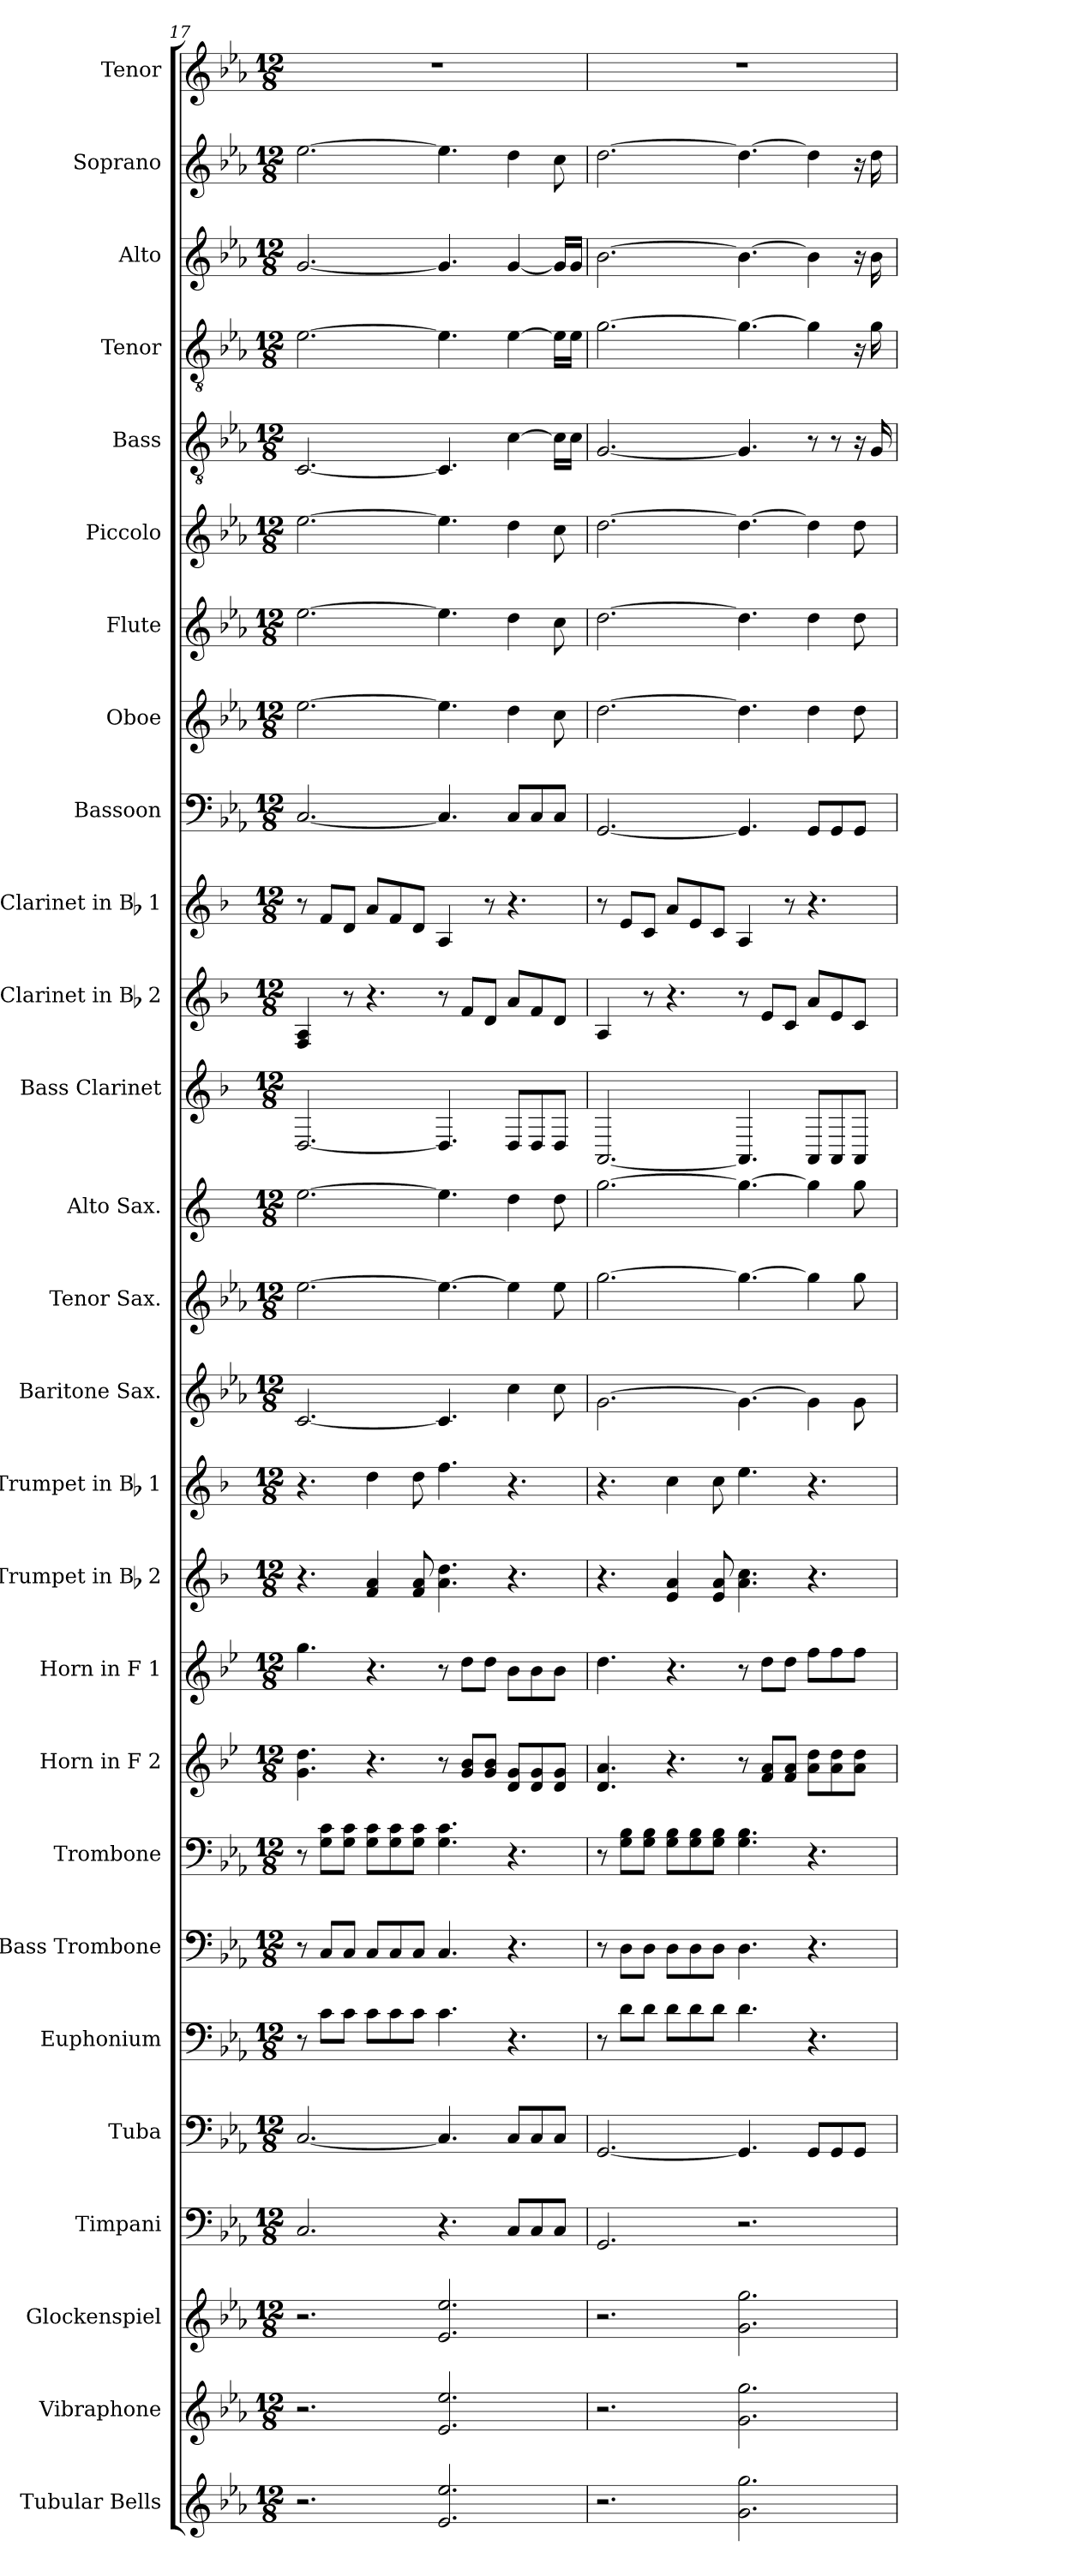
**kern	**kern	**kern	**kern	**kern	**kern	**kern	**kern	**kern	**kern	**kern	**kern	**kern	**kern	**kern	**kern	**kern	**kern	**kern	**kern	**kern	**kern	**kern	**kern	**kern	**kern	**kern
*part27	*part26	*part25	*part24	*part23	*part22	*part21	*part20	*part19	*part18	*part17	*part16	*part15	*part14	*part13	*part12	*part11	*part10	*part9	*part8	*part7	*part6	*part5	*part4	*part3	*part2	*part1
*staff27	*staff26	*staff25	*staff24	*staff23	*staff22	*staff21	*staff20	*staff19	*staff18	*staff17	*staff16	*staff15	*staff14	*staff13	*staff12	*staff11	*staff10	*staff9	*staff8	*staff7	*staff6	*staff5	*staff4	*staff3	*staff2	*staff1
*I"Tubular Bells	*I"Vibraphone	*I"Glockenspiel	*I"Timpani	*I"Tuba	*I"Euphonium	*I"Bass Trombone	*I"Trombone	*I"Horn in F 2	*I"Horn in F 1	*I"Trumpet in Bb 2	*I"Trumpet in Bb 1	*I"Baritone Sax.	*I"Tenor Sax.	*I"Alto Sax.	*I"Bass Clarinet	*I"Clarinet in Bb 2	*I"Clarinet in Bb 1	*I"Bassoon	*I"Oboe	*I"Flute	*I"Piccolo	*I"Bass	*I"Tenor	*I"Alto	*I"Soprano	*I"Tenor
*I'Tubular Bells	*I'Vibraphone	*I'Glockenspiel	*I'Timpani	*I'Tuba	*I'Euphonium	*I'Bass Trombone	*I'Trombone	*I'Horn in F 2	*I'Horn in F 1	*I'Trumpet in Bb 2	*I'Trumpet in Bb 1	*I'Baritone Sax.	*I'Tenor Sax.	*I'Alto Sax.	*I'Bass Clarinet	*I'Clarinet in Bb 2	*I'Clarinet in Bb 1	*I'Bassoon	*I'Oboe	*I'Flute	*I'Piccolo	*I'Bass	*I'Tenor	*I'Alto	*I'Soprano	*I'Tenor
*clefG2	*clefG2	*clefG2	*clefF4	*clefF4	*clefF4	*clefF4	*clefF4	*clefG2	*clefG2	*clefG2	*clefG2	*clefG2	*clefG2	*clefG2	*clefG2	*clefG2	*clefG2	*clefF4	*clefG2	*clefG2	*clefG2	*clefGv2	*clefGv2	*clefG2	*clefG2	*clefG2
*	*	*ITrd-14c-24	*	*	*	*	*	*ITrd4c7	*ITrd4c7	*ITrd1c2	*ITrd1c2	*ITrd12c21	*ITrd8c14	*ITrd5c9	*ITrd1c2	*ITrd1c2	*ITrd1c2	*	*	*	*ITrd-7c-12	*ITrd7c12	*ITrd7c12	*	*	*
*k[b-e-a-]	*k[b-e-a-]	*k[b-e-a-]	*k[b-e-a-]	*k[b-e-a-]	*k[b-e-a-]	*k[b-e-a-]	*k[b-e-a-]	*k[b-e-a-]	*k[b-e-a-]	*k[b-e-a-]	*k[b-e-a-]	*k[b-e-a-]	*k[b-e-a-]	*k[b-e-a-]	*k[b-e-a-]	*k[b-e-a-]	*k[b-e-a-]	*k[b-e-a-]	*k[b-e-a-]	*k[b-e-a-]	*k[b-e-a-]	*k[b-e-a-]	*k[b-e-a-]	*k[b-e-a-]	*k[b-e-a-]	*k[b-e-a-]
*E-:	*E-:	*E-:	*E-:	*E-:	*E-:	*E-:	*E-:	*E-:	*E-:	*E-:	*E-:	*E-:	*E-:	*E-:	*E-:	*E-:	*E-:	*E-:	*E-:	*E-:	*E-:	*E-:	*E-:	*E-:	*E-:	*E-:
*M12/8	*M12/8	*M12/8	*M12/8	*M12/8	*M12/8	*M12/8	*M12/8	*M12/8	*M12/8	*M12/8	*M12/8	*M12/8	*M12/8	*M12/8	*M12/8	*M12/8	*M12/8	*M12/8	*M12/8	*M12/8	*M12/8	*M12/8	*M12/8	*M12/8	*M12/8	*M12/8
=17	=17	=17	=17	=17	=17	=17	=17	=17	=17	=17	=17	=17	=17	=17	=17	=17	=17	=17	=17	=17	=17	=17	=17	=17	=17	=17
!	!	!	!	!	!	!	!	!	!	!	!	!	!	!	!	!	!	!	!	!	!	!	!	!	!	!LO:N:vis=1
2.r	2.r	2.r	2.Ci/	[<2.Ci/	8r	8r	8r	4.ci\ 4.gi	4.cci\	4.r	4.r	[<2.Ci/	[>2.e-i\	[>2.gi\	[<2.Ci/	4E-i/ 4Gi	8r	[<2.Ci/	[>2.ee-i\	[>2.ee-i\	[>2.eee-i\	[<2.CCi/	[>2.E-i\	[<2.gi/	[>2.ee-i\	1.r
.	.	.	.	.	8ci\L	8Ci/L	8Gi\ 8ciL	.	.	.	.	.	.	.	.	.	8e-i/L	.	.	.	.	.	.	.	.	.
.	.	.	.	.	8ci\J	8Ci/J	8Gi\ 8ciJ	.	.	.	.	.	.	.	.	8r	8ci/J	.	.	.	.	.	.	.	.	.
.	.	.	.	.	8ci\L	8Ci/L	8Gi\ 8ciL	4.r	4.r	4e-i/ 4gi	4cci\	.	.	.	.	4.r	8gi/L	.	.	.	.	.	.	.	.	.
.	.	.	.	.	8ci\	8Ci/	8Gi\ 8ci	.	.	.	.	.	.	.	.	.	8e-i/	.	.	.	.	.	.	.	.	.
.	.	.	.	.	8ci\J	8Ci/J	8Gi\ 8ciJ	.	.	8e-i/ 8gi	8cci\	.	.	.	.	.	8ci/J	.	.	.	.	.	.	.	.	.
2.e-i/ 2.ee-i	2.e-i/ 2.ee-i	2.eee-i/ 2.eeee-i	4.r	4.Ci/]	4.ci\	4.Ci/	4.Gi\ 4.ci	8r	8r	4.gi\ 4.cci	4.ee-i\	4.Ci/]	4.e-i\_>	4.gi\]	4.Ci/]	8r	4Gi/	4.Ci/]	4.ee-i\]	4.ee-i\]	4.eee-i\]	4.CCi/]	4.E-i\]	4.gi/]	4.ee-i\]	.
.	.	.	.	.	.	.	.	8ci/ 8e-iL	8gi\L	.	.	.	.	.	.	8e-i/L	.	.	.	.	.	.	.	.	.	.
.	.	.	.	.	.	.	.	8ci/ 8e-iJ	8gi\J	.	.	.	.	.	.	8ci/J	8r	.	.	.	.	.	.	.	.	.
.	.	.	8Ci/L	8Ci/L	4.r	4.r	4.r	8Gi/ 8ciL	8e-i\L	4.r	4.r	4ci\	4e-i\]	4fi\	8Ci/L	8gi/L	4.r	8Ci/L	4ddi\	4ddi\	4dddi\	[>4Ci\	[>4E-i\	[<4gi/	4ddi\	.
.	.	.	8Ci/	8Ci/	.	.	.	8Gi/ 8ci	8e-i\	.	.	.	.	.	8Ci/	8e-i/	.	8Ci/	.	.	.	.	.	.	.	.
.	.	.	8Ci/J	8Ci/J	.	.	.	8Gi/ 8ciJ	8e-i\J	.	.	8ci\	8e-i\	8fi\	8Ci/J	8ci/J	.	8Ci/J	8cci\	8cci\	8ccci\	16Ci\LL]	16E-i\LL]	16gi/LL]	8cci\	.
.	.	.	.	.	.	.	.	.	.	.	.	.	.	.	.	.	.	.	.	.	.	16Ci\JJ	16E-i\JJ	16gi/JJ	.	.
=18	=18	=18	=18	=18	=18	=18	=18	=18	=18	=18	=18	=18	=18	=18	=18	=18	=18	=18	=18	=18	=18	=18	=18	=18	=18	=18
!	!	!	!	!	!	!	!	!	!	!	!	!	!	!	!	!	!	!	!	!	!	!	!	!	!	!LO:N:vis=1
2.r	2.r	2.r	2.GGi/	[<2.GGi/	8r	8r	8r	4.Gi/ 4.di	4.gi\	4.r	4.r	[>2.Gi\	[>2.gi\	[>2.b-i\	[<2.GGi/	4Gi/	8r	[<2.GGi/	[>2.ddi\	[>2.ddi\	[>2.dddi\	[<2.GGi/	[>2.Gi\	[>2.b-i\	[>2.ddi\	1.r
.	.	.	.	.	8di\L	8Di\L	8Gi\ 8B-iL	.	.	.	.	.	.	.	.	.	8di/L	.	.	.	.	.	.	.	.	.
.	.	.	.	.	8di\J	8Di\J	8Gi\ 8B-iJ	.	.	.	.	.	.	.	.	8r	8B-i/J	.	.	.	.	.	.	.	.	.
.	.	.	.	.	8di\L	8Di\L	8Gi\ 8B-iL	4.r	4.r	4di/ 4gi	4b-i\	.	.	.	.	4.r	8gi/L	.	.	.	.	.	.	.	.	.
.	.	.	.	.	8di\	8Di\	8Gi\ 8B-i	.	.	.	.	.	.	.	.	.	8di/	.	.	.	.	.	.	.	.	.
.	.	.	.	.	8di\J	8Di\J	8Gi\ 8B-iJ	.	.	8di/ 8gi	8b-i\	.	.	.	.	.	8B-i/J	.	.	.	.	.	.	.	.	.
2.gi\ 2.ggi	2.gi\ 2.ggi	2.gggi\ 2.ggggi	2.r	4.GGi/]	4.di\	4.Di\	4.Gi\ 4.B-i	8r	8r	4.gi\ 4.b-i	4.ddi\	4.Gi\_>	4.gi\_>	4.b-i\_>	4.GGi/]	8r	4Gi/	4.GGi/]	4.ddi\]	4.ddi\]	4.dddi\_>	4.GGi/]	4.Gi\_>	4.b-i\_>	4.ddi\_>	.
.	.	.	.	.	.	.	.	8B-i/ 8diL	8gi\L	.	.	.	.	.	.	8di/L	.	.	.	.	.	.	.	.	.	.
.	.	.	.	.	.	.	.	8B-i/ 8diJ	8gi\J	.	.	.	.	.	.	8B-i/J	8r	.	.	.	.	.	.	.	.	.
.	.	.	.	8GGi/L	4.r	4.r	4.r	8di\ 8giL	8b-i\L	4.r	4.r	4Gi\]	4gi\]	4b-i\]	8GGi/L	8gi/L	4.r	8GGi/L	4ddi\	4ddi\	4dddi\]	8r	4Gi\]	4b-i\]	4ddi\]	.
.	.	.	.	8GGi/	.	.	.	8di\ 8gi	8b-i\	.	.	.	.	.	8GGi/	8di/	.	8GGi/	.	.	.	8r	.	.	.	.
.	.	.	.	8GGi/J	.	.	.	8di\ 8giJ	8b-i\J	.	.	8Gi\	8gi\	8b-i\	8GGi/J	8B-i/J	.	8GGi/J	8ddi\	8ddi\	8dddi\	16r	16r	16r	16r	.
.	.	.	.	.	.	.	.	.	.	.	.	.	.	.	.	.	.	.	.	.	.	16GGi/	16Gi\	16b-i\	16ddi\	.
=	=	=	=	=	=	=	=	=	=	=	=	=	=	=	=	=	=	=	=	=	=	=	=	=	=	=
*-	*-	*-	*-	*-	*-	*-	*-	*-	*-	*-	*-	*-	*-	*-	*-	*-	*-	*-	*-	*-	*-	*-	*-	*-	*-	*-
